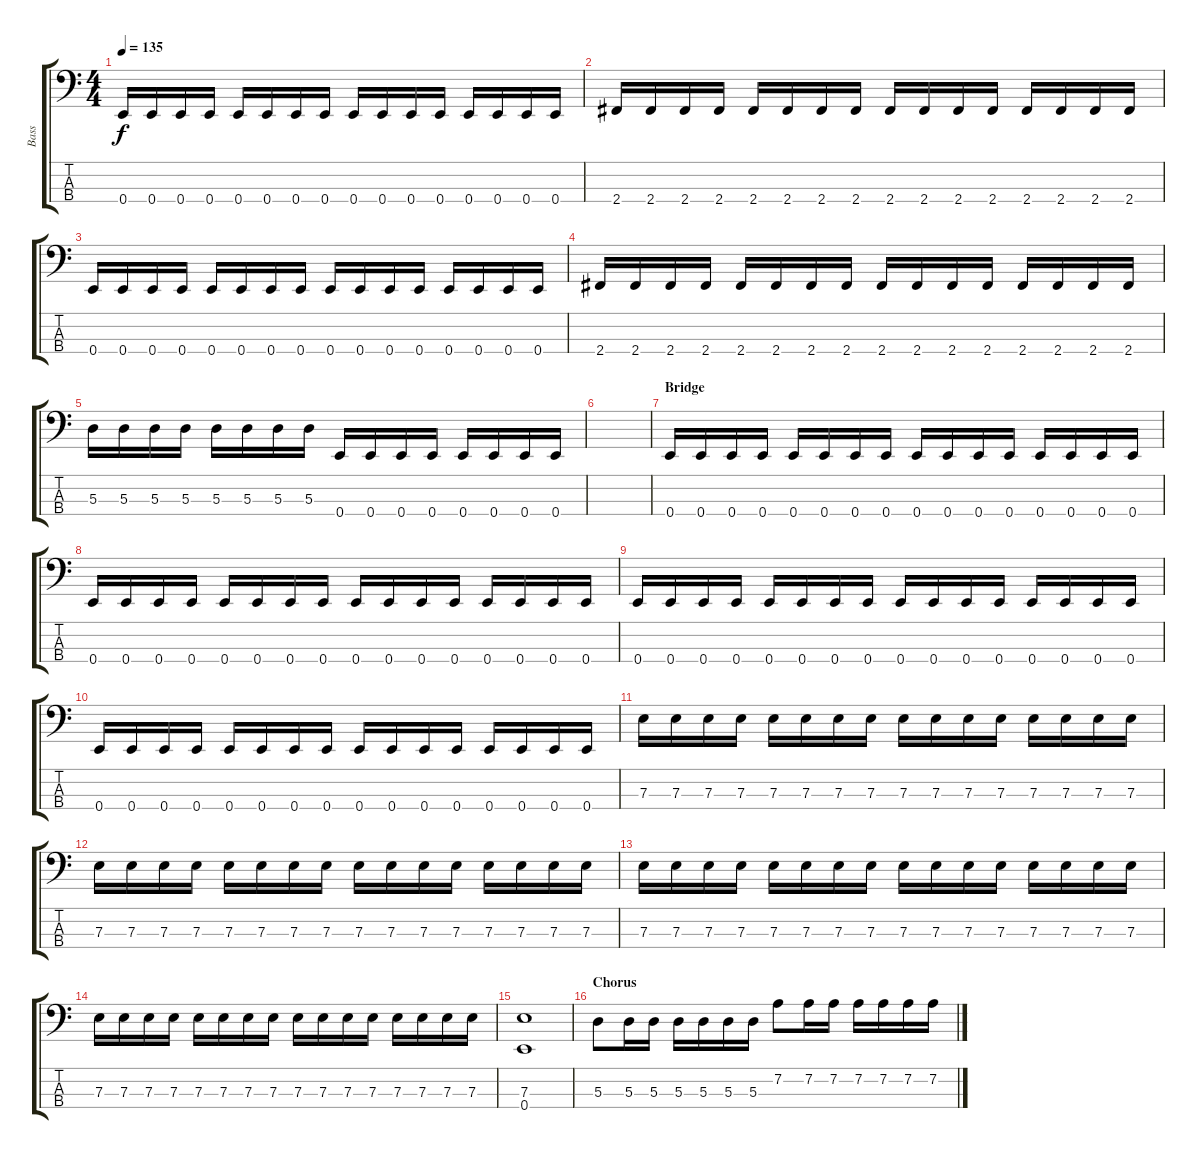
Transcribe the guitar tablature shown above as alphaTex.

\track ("Bass" "Bass") {instrument electricbasspick}
\staff {score tabs}
\tuning (G2 D2 A1 E1) {hide}
\ts (4 4)
\tempo 135
\clef f4
\ks c
0.4.16{dy f} 0.4.16 0.4.16 0.4.16 0.4.16 0.4.16 0.4.16 0.4.16 0.4.16 0.4.16 0.4.16 0.4.16 0.4.16 0.4.16 0.4.16 0.4.16 |
2.4.16 2.4.16 2.4.16 2.4.16 2.4.16 2.4.16 2.4.16 2.4.16 2.4.16 2.4.16 2.4.16 2.4.16 2.4.16 2.4.16 2.4.16 2.4.16 |
0.4.16 0.4.16 0.4.16 0.4.16 0.4.16 0.4.16 0.4.16 0.4.16 0.4.16 0.4.16 0.4.16 0.4.16 0.4.16 0.4.16 0.4.16 0.4.16 |
2.4.16 2.4.16 2.4.16 2.4.16 2.4.16 2.4.16 2.4.16 2.4.16 2.4.16 2.4.16 2.4.16 2.4.16 2.4.16 2.4.16 2.4.16 2.4.16 |
5.3.16 5.3.16 5.3.16 5.3.16 5.3.16 5.3.16 5.3.16 5.3.16 0.4.16 0.4.16 0.4.16 0.4.16 0.4.16 0.4.16 0.4.16 0.4.16 |
|
\section ("" "Bridge")
0.4.16 0.4.16 0.4.16 0.4.16 0.4.16 0.4.16 0.4.16 0.4.16 0.4.16 0.4.16 0.4.16 0.4.16 0.4.16 0.4.16 0.4.16 0.4.16 |
0.4.16 0.4.16 0.4.16 0.4.16 0.4.16 0.4.16 0.4.16 0.4.16 0.4.16 0.4.16 0.4.16 0.4.16 0.4.16 0.4.16 0.4.16 0.4.16 |
0.4.16 0.4.16 0.4.16 0.4.16 0.4.16 0.4.16 0.4.16 0.4.16 0.4.16 0.4.16 0.4.16 0.4.16 0.4.16 0.4.16 0.4.16 0.4.16 |
0.4.16 0.4.16 0.4.16 0.4.16 0.4.16 0.4.16 0.4.16 0.4.16 0.4.16 0.4.16 0.4.16 0.4.16 0.4.16 0.4.16 0.4.16 0.4.16 |
7.3.16 7.3.16 7.3.16 7.3.16 7.3.16 7.3.16 7.3.16 7.3.16 7.3.16 7.3.16 7.3.16 7.3.16 7.3.16 7.3.16 7.3.16 7.3.16 |
7.3.16 7.3.16 7.3.16 7.3.16 7.3.16 7.3.16 7.3.16 7.3.16 7.3.16 7.3.16 7.3.16 7.3.16 7.3.16 7.3.16 7.3.16 7.3.16 |
7.3.16 7.3.16 7.3.16 7.3.16 7.3.16 7.3.16 7.3.16 7.3.16 7.3.16 7.3.16 7.3.16 7.3.16 7.3.16 7.3.16 7.3.16 7.3.16 |
7.3.16 7.3.16 7.3.16 7.3.16 7.3.16 7.3.16 7.3.16 7.3.16 7.3.16 7.3.16 7.3.16 7.3.16 7.3.16 7.3.16 7.3.16 7.3.16 |
(7.3 0.4).1 |
\section ("" "Chorus")
5.3.8 5.3.16 5.3.16 5.3.16 5.3.16 5.3.16 5.3.16 7.2.8 7.2.16 7.2.16 7.2.16 7.2.16 7.2.16 7.2.16
